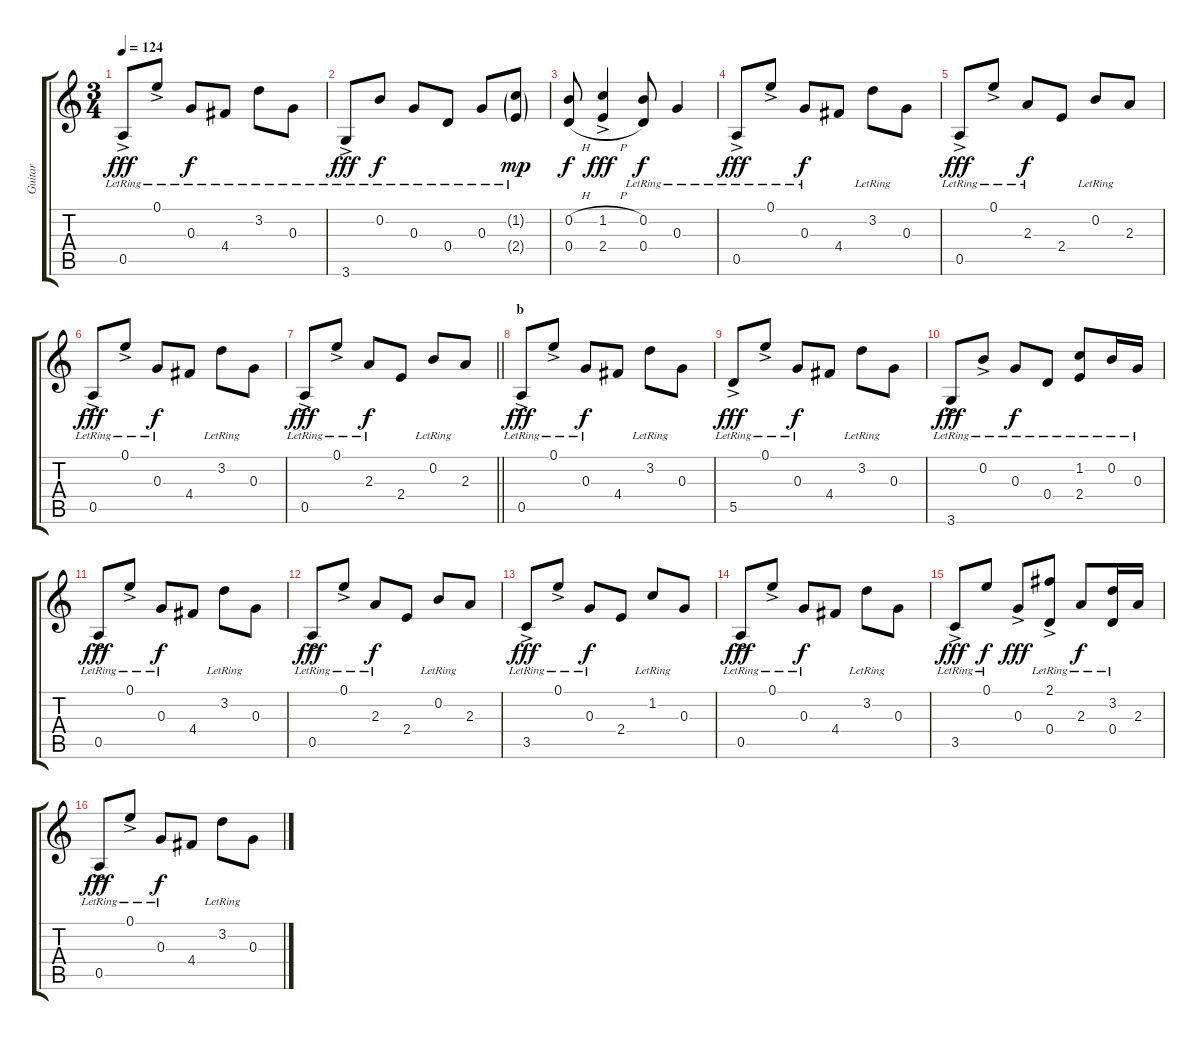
\track ("Guitar" "Guitar") {instrument acousticguitarsteel}
\staff {score tabs}
\tuning (E4 B3 G3 D3 A2 E2) {hide}
\ts (3 4)
\tempo 124
\clef g2
\ks c
0.5{ac lr}.8{dy fff} 0.1{ac lr}.8 0.3{lr}.8{dy f} 4.4{lr}.8 3.2{lr}.8 0.3{lr}.8 |
3.6{ac lr}.8{dy fff} 0.2{lr}.8{dy f} 0.3{lr}.8 0.4{lr}.8 0.3{lr}.8 (1.2{g lr} 2.4{g lr}).8{dy mp} |
(0.2{h} 0.4{h}).8{dy f} (1.2{h ac} 2.4{h}).4{dy fff} (0.2{lr} 0.4{lr}).8{dy f} 0.3{lr}.4 |
0.5{ac lr}.8{dy fff} 0.1{ac lr}.8 0.3{lr}.8{dy f} 4.4.8 3.2{lr}.8 0.3.8 |
0.5{ac lr}.8{dy fff} 0.1{ac lr}.8 2.3{lr}.8{dy f} 2.4.8 0.2{lr}.8 2.3.8 |
0.5{ac lr}.8{dy fff} 0.1{ac lr}.8 0.3{lr}.8{dy f} 4.4.8 3.2{lr}.8 0.3.8 |
\barLineRight lightlight
0.5{ac lr}.8{dy fff} 0.1{ac lr}.8 2.3{lr}.8{dy f} 2.4.8 0.2{lr}.8 2.3.8 |
\section ("" "b")
0.5{ac lr}.8{dy fff} 0.1{ac lr}.8 0.3{lr}.8{dy f} 4.4.8 3.2{lr}.8 0.3.8 |
5.5{ac lr}.8{dy fff} 0.1{ac lr}.8 0.3{lr}.8{dy f} 4.4.8 3.2{lr}.8 0.3.8 |
3.6{ac lr}.8{dy fff} 0.2{ac lr}.8 0.3{lr}.8{dy f} 0.4{lr}.8 (1.2{lr} 2.4{lr}).8 0.2{lr}.16 0.3{lr}.16 |
0.5{ac lr}.8{dy fff} 0.1{ac lr}.8 0.3{lr}.8{dy f} 4.4.8 3.2{lr}.8 0.3.8 |
0.5{ac lr}.8{dy fff} 0.1{ac lr}.8 2.3{lr}.8{dy f} 2.4.8 0.2{lr}.8 2.3.8 |
3.5{ac lr}.8{dy fff} 0.1{ac lr}.8 0.3{lr}.8{dy f} 2.4.8 1.2{lr}.8 0.3.8 |
0.5{ac lr}.8{dy fff} 0.1{ac lr}.8 0.3{lr}.8{dy f} 4.4.8 3.2{lr}.8 0.3.8 |
3.5{ac lr}.8{dy fff} 0.1{lr}.8{dy f} 0.3{ac}.8{dy fff} (2.1{lr} 0.4{ac lr}).8 2.3{lr}.8{dy f} (3.2{lr} 0.4{lr}).16 2.3.16 |
0.5{ac lr}.8{dy fff} 0.1{ac lr}.8 0.3{lr}.8{dy f} 4.4.8 3.2{lr}.8 0.3.8
